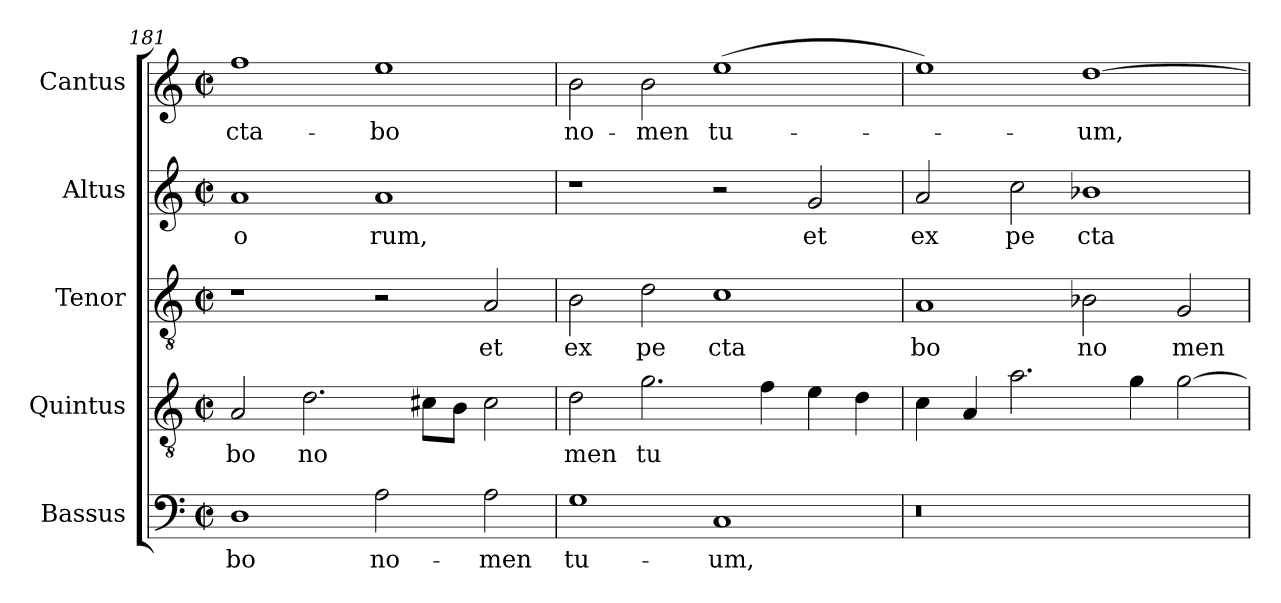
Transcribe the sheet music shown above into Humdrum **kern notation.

**kern	**text	**kern	**text	**kern	**text	**kern	**text	**kern	**text
*part5	*part5	*part4	*part4	*part3	*part3	*part2	*part2	*part1	*part1
*staff5	*staff5	*staff4	*staff4	*staff3	*staff3	*staff2	*staff2	*staff1	*staff1
*I"Bassus	*	*I"Quintus	*	*I"Tenor	*	*I"Altus	*	*I"Cantus	*
*clefF4	*	*clefGv2	*	*clefGv2	*	*clefG2	*	*clefG2	*
*M2/2	*	*M2/2	*	*M2/2	*	*M2/2	*	*M2/2	*
*met(c|)	*	*met(c|)	*	*met(c|)	*	*met(c|)	*	*met(c|)	*
=181	=181	=181	=181	=181	=181	=181	=181	=181	=181
!	!LO:LY:b:cj	!	!LO:LY:b:cj	!	!	!	!LO:LY:b:cj	!	!LO:LY:b:cj
1D	-bo	2A/	bo	1r	.	1a	o	1ff	-cta-
!	!	!	!LO:LY:b:cj	!	!	!	!	!	!
.	.	2.d\	no	.	.	.	.	.	.
!	!LO:LY:b:cj	!	!	!	!	!	!LO:LY:b:cj	!	!LO:LY:b:cj
2A\	no-	.	.	2r	.	1a	rum,	1ee	-bo
.	.	8c#\L	.	.	.	.	.	.	.
.	.	8B\J	.	.	.	.	.	.	.
!	!LO:LY:b:cj	!	!	!	!LO:LY:b:cj	!	!	!	!
2A\	-men	2c#\	.	2A/	et	.	.	.	.
=182	=182	=182	=182	=182	=182	=182	=182	=182	=182
!	!LO:LY:b:cj	!	!LO:LY:b:cj	!	!LO:LY:b:cj	!	!	!	!LO:LY:b:cj
1G	tu-	2d\	men	2B\	ex	1r	.	2b\	no-
!	!	!	!LO:LY:b:cj	!	!LO:LY:b:cj	!	!	!	!LO:LY:b:cj
.	.	2.g\	tu	2d\	pe	.	.	2b\	-men
!	!LO:LY:b:cj	!	!	!	!LO:LY:b:cj	!	!	!	!LO:LY:b:cj
1C	-um,	.	.	1c	cta	2r	.	(>1ee	tu-
.	.	4f\	.	.	.	.	.	.	.
!	!	!	!	!	!	!	!LO:LY:b:cj	!	!
.	.	4e\	.	.	.	2g/	et	.	.
.	.	4d\	.	.	.	.	.	.	.
!!LO:LB:g=z
=183	=183	=183	=183	=183	=183	=183	=183	=183	=183
!	!	!	!	!	!LO:LY:b:cj	!	!LO:LY:b:cj	!	!
0r	.	4c\	.	1A	bo	2a/	ex	1ee)	.
.	.	4A/	.	.	.	.	.	.	.
!	!	!	!	!	!	!	!LO:LY:b:cj	!	!
.	.	2.a\	.	.	.	2cc\	pe	.	.
!	!	!	!	!	!LO:LY:b:cj	!	!LO:LY:b:cj	!	!LO:LY:b
.	.	.	.	2B-X\	no	1b-X	cta	[>1dd	-um,
.	.	4g\	.	.	.	.	.	.	.
!	!	!	!	!	!LO:LY:b:cj	!	!	!	!
.	.	[>2g\	.	2G/	men	.	.	.	.
=	=	=	=	=	=	=	=	=	=
*-	*-	*-	*-	*-	*-	*-	*-	*-	*-
